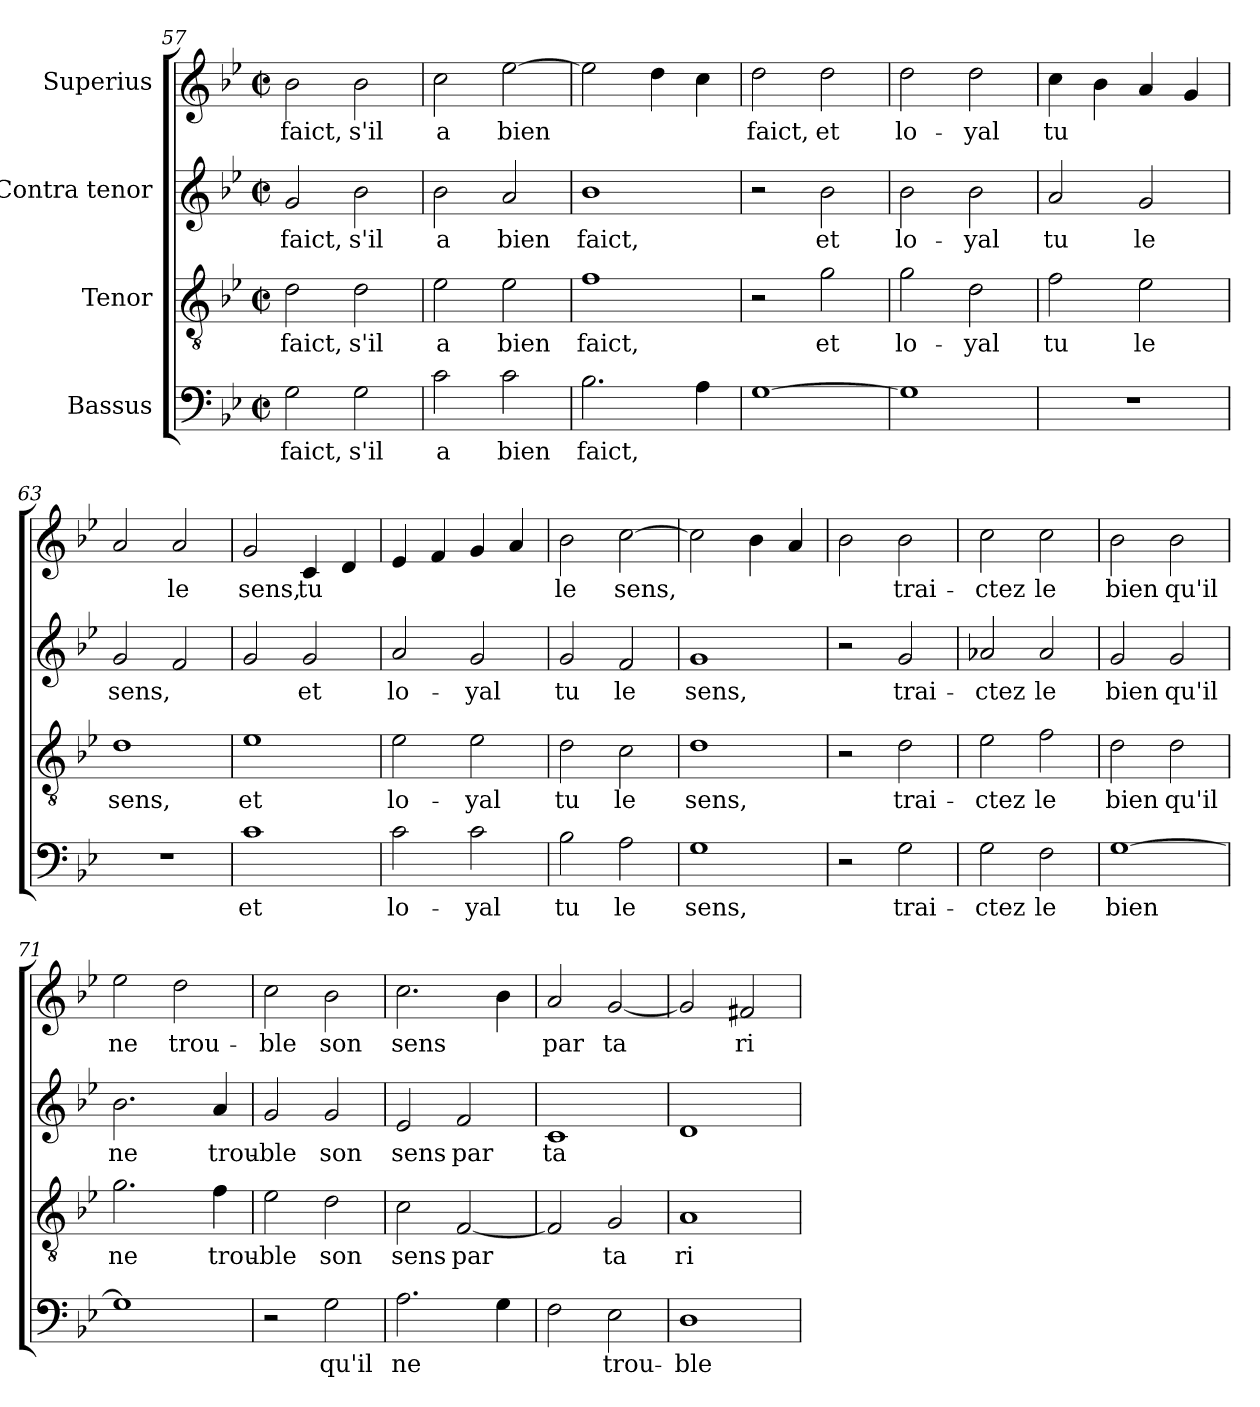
**kern	**text	**kern	**text	**kern	**text	**kern	**text
*part4	*part4	*part3	*part3	*part2	*part2	*part1	*part1
*staff4	*staff4	*staff3	*staff3	*staff2	*staff2	*staff1	*staff1
*I"Bassus	*	*I"Tenor	*	*I"Contra tenor	*	*I"Superius	*
*clefF4	*	*clefGv2	*	*clefG2	*	*clefG2	*
*k[b-e-]	*	*k[b-e-]	*	*k[b-e-]	*	*k[b-e-]	*
*B-:	*	*B-:	*	*B-:	*	*B-:	*
*M2/2	*	*M2/2	*	*M2/2	*	*M2/2	*
*met(c|)	*	*met(c|)	*	*met(c|)	*	*met(c|)	*
=57	=57	=57	=57	=57	=57	=57	=57
!	!LO:LY:b	!	!LO:LY:b	!	!LO:LY:b	!	!LO:LY:b
2G\	faict,	2d\	faict,	2g/	faict,	2b-\	faict,
!	!LO:LY:b	!	!LO:LY:b	!	!LO:LY:b	!	!LO:LY:b
2G\	s'il	2d\	s'il	2b-\	s'il	2b-\	s'il
=58	=58	=58	=58	=58	=58	=58	=58
!	!LO:LY:b	!	!LO:LY:b	!	!LO:LY:b	!	!LO:LY:b
2c\	a	2e-\	a	2b-\	a	2cc\	a
!	!LO:LY:b	!	!LO:LY:b	!	!LO:LY:b	!	!LO:LY:b
2c\	bien	2e-\	bien	2a/	bien	[2ee-\	bien
=59	=59	=59	=59	=59	=59	=59	=59
!	!LO:LY:b	!	!LO:LY:b	!	!LO:LY:b	!	!
2.B-\	faict,	1f	faict,	1b-	faict,	2ee-\]	.
.	.	.	.	.	.	4dd\	.
4A\	.	.	.	.	.	4cc\	.
=60	=60	=60	=60	=60	=60	=60	=60
!	!	!	!	!	!	!	!LO:LY:b
[1G	.	2r	.	2r	.	2dd\	faict,
!	!	!	!LO:LY:b	!	!LO:LY:b	!	!LO:LY:b
.	.	2g\	et	2b-\	et	2dd\	et
!!LO:PB:g=z
=61	=61	=61	=61	=61	=61	=61	=61
!	!	!	!LO:LY:b	!	!LO:LY:b	!	!LO:LY:b
1G]	.	2g\	lo-	2b-\	lo-	2dd\	lo-
!	!	!	!LO:LY:b	!	!LO:LY:b	!	!LO:LY:b
.	.	2d\	-yal	2b-\	-yal	2dd\	-yal
=62	=62	=62	=62	=62	=62	=62	=62
!	!	!	!LO:LY:b	!	!LO:LY:b	!	!LO:LY:b
1r	.	2f\	tu	2a/	tu	4cc\	tu
.	.	.	.	.	.	4b-\	.
!	!	!	!LO:LY:b	!	!LO:LY:b	!	!
.	.	2e-\	le	2g/	le	4a/	.
.	.	.	.	.	.	4g/	.
=63	=63	=63	=63	=63	=63	=63	=63
!	!	!	!LO:LY:b	!	!LO:LY:b	!	!
1r	.	1d	sens,	2g/	sens,	2a/	.
!	!	!	!	!	!	!	!LO:LY:b
.	.	.	.	2f/	.	2a/	le
=64	=64	=64	=64	=64	=64	=64	=64
!	!LO:LY:b	!	!LO:LY:b	!	!	!	!LO:LY:b
1c	et	1e-	et	2g/	.	2g/	sens,
!	!	!	!	!	!LO:LY:b	!	!LO:LY:b
.	.	.	.	2g/	et	4c/	tu
.	.	.	.	.	.	4d/	.
=65	=65	=65	=65	=65	=65	=65	=65
!	!LO:LY:b	!	!LO:LY:b	!	!LO:LY:b	!	!
2c\	lo-	2e-\	lo-	2a/	lo-	4e-/	.
.	.	.	.	.	.	4f/	.
!	!LO:LY:b	!	!LO:LY:b	!	!LO:LY:b	!	!
2c\	-yal	2e-\	-yal	2g/	-yal	4g/	.
.	.	.	.	.	.	4a/	.
=66	=66	=66	=66	=66	=66	=66	=66
!	!LO:LY:b	!	!LO:LY:b	!	!LO:LY:b	!	!LO:LY:b
2B-\	tu	2d\	tu	2g/	tu	2b-\	le
!	!LO:LY:b	!	!LO:LY:b	!	!LO:LY:b	!	!LO:LY:b
2A\	le	2c\	le	2f/	le	[2cc\	sens,
=67	=67	=67	=67	=67	=67	=67	=67
!	!LO:LY:b	!	!LO:LY:b	!	!LO:LY:b	!	!
1G	sens,	1d	sens,	1g	sens,	2cc\]	.
.	.	.	.	.	.	4b-\	.
.	.	.	.	.	.	4a/	.
=68	=68	=68	=68	=68	=68	=68	=68
2r	.	2r	.	2r	.	2b-\	.
!	!LO:LY:b	!	!LO:LY:b	!	!LO:LY:b	!	!LO:LY:b
2G\	trai-	2d\	trai-	2g/	trai-	2b-\	trai-
!!LO:LB:g=z
=69	=69	=69	=69	=69	=69	=69	=69
!	!LO:LY:b	!	!LO:LY:b	!	!LO:LY:b	!	!LO:LY:b
2G\	-ctez	2e-\	-ctez	2a-X/	-ctez	2cc\	-ctez
!	!LO:LY:b	!	!LO:LY:b	!	!LO:LY:b	!	!LO:LY:b
2F\	le	2f\	le	2a-/	le	2cc\	le
=70	=70	=70	=70	=70	=70	=70	=70
!	!LO:LY:b	!	!LO:LY:b	!	!LO:LY:b	!	!LO:LY:b
[1G	bien	2d\	bien	2g/	bien	2b-\	bien
!	!	!	!LO:LY:b	!	!LO:LY:b	!	!LO:LY:b
.	.	2d\	qu'il	2g/	qu'il	2b-\	qu'il
=71	=71	=71	=71	=71	=71	=71	=71
!	!	!	!LO:LY:b	!	!LO:LY:b	!	!LO:LY:b
1G]	.	2.g\	ne	2.b-\	ne	2ee-\	ne
!	!	!	!	!	!	!	!LO:LY:b
.	.	.	.	.	.	2dd\	trou-
!	!	!	!LO:LY:b	!	!LO:LY:b	!	!
.	.	4f\	trou-	4a/	trou-	.	.
=72	=72	=72	=72	=72	=72	=72	=72
!	!	!	!LO:LY:b	!	!LO:LY:b	!	!LO:LY:b
2r	.	2e-\	-ble	2g/	-ble	2cc\	-ble
!	!LO:LY:b	!	!LO:LY:b	!	!LO:LY:b	!	!LO:LY:b
2G\	qu'il	2d\	son	2g/	son	2b-\	son
=73	=73	=73	=73	=73	=73	=73	=73
!	!LO:LY:b	!	!LO:LY:b	!	!LO:LY:b	!	!LO:LY:b
2.A\	ne	2c\	sens	2e-/	sens	2.cc\	sens
!	!	!	!LO:LY:b	!	!LO:LY:b	!	!
.	.	[2F/	par	2f/	par	.	.
4G\	.	.	.	.	.	4b-\	.
=74	=74	=74	=74	=74	=74	=74	=74
!	!	!	!	!	!LO:LY:b	!	!LO:LY:b
2F\	.	2F/]	.	1c	ta	2a/	par
!	!LO:LY:b	!	!LO:LY:b	!	!	!	!LO:LY:b
2E-\	trou-	2G/	ta	.	.	[2g/	ta
=75	=75	=75	=75	=75	=75	=75	=75
!	!LO:LY:b	!	!LO:LY:b	!	!	!	!
1D	-ble	1A	ri-	1d	.	2g/]	.
!	!	!	!	!	!	!	!LO:LY:b
.	.	.	.	.	.	2f#X/	ri-
=	=	=	=	=	=	=	=
*-	*-	*-	*-	*-	*-	*-	*-
